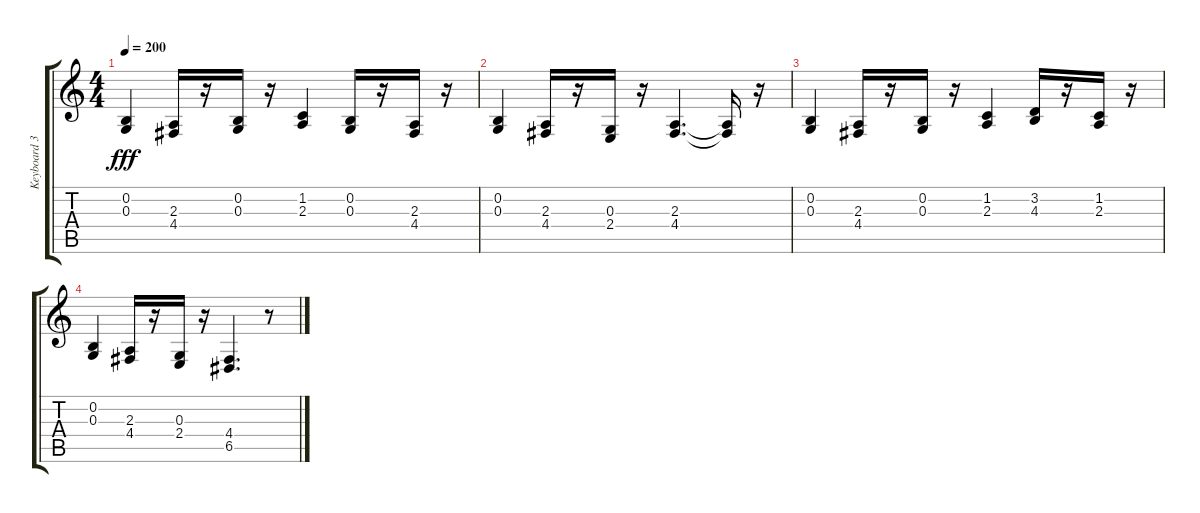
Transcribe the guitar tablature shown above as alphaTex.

\track ("Keyboard 3" "Keyboard 3") {instrument trombone}
\staff {score tabs}
\tuning (E4 B3 G3 D3 A2 E2) {hide}
\ts (4 4)
\tempo 200
\clef g2
\ks c
(0.2 0.3).4{dy fff} (2.3 4.4).16 r.16 (0.2 0.3).16 r.16 (1.2 2.3).4 (0.2 0.3).16 r.16 (2.3 4.4).16 r.16 |
(0.2 0.3).4 (2.3 4.4).16 r.16 (0.3 2.4).16 r.16 (2.3 4.4).4{d} (2.3{t} 4.4{t}).16 r.16 |
(0.2 0.3).4 (2.3 4.4).16 r.16 (0.2 0.3).16 r.16 (1.2 2.3).4 (3.2 4.3).16 r.16 (1.2 2.3).16 r.16 |
(0.2 0.3).4 (2.3 4.4).16 r.16 (0.3 2.4).16 r.16 (4.4 6.5).4{d} r.8
